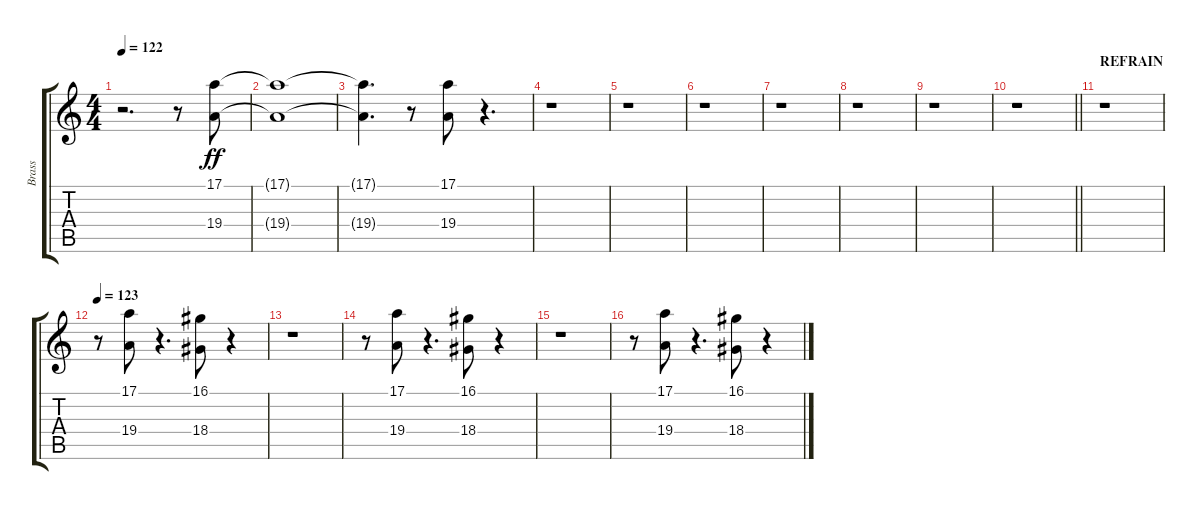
\track ("Brass" "Brass") {instrument brasssection}
\staff {score tabs}
\tuning (E4 B3 G3 D3 A2 E2) {hide}
\ts (4 4)
\tempo 122
\clef g2
\ks c
r.2{d dy ff} r.8 (17.1 19.4).8 |
(17.1{t} 19.4{t}).1 |
(17.1{t} 19.4{t}).4{d} r.8 (17.1 19.4).8 r.4{d} |
r.1 |
r.1 |
r.1 |
r.1 |
r.1 |
r.1 |
\barLineRight lightlight
r.1 |
\section ("" "REFRAIN")
r.1 |
\tempo 123
r.8 (17.1 19.4).8 r.4{d} (16.1 18.4).8 r.4 |
r.1 |
r.8 (17.1 19.4).8 r.4{d} (16.1 18.4).8 r.4 |
r.1 |
r.8 (17.1 19.4).8 r.4{d} (16.1 18.4).8 r.4
